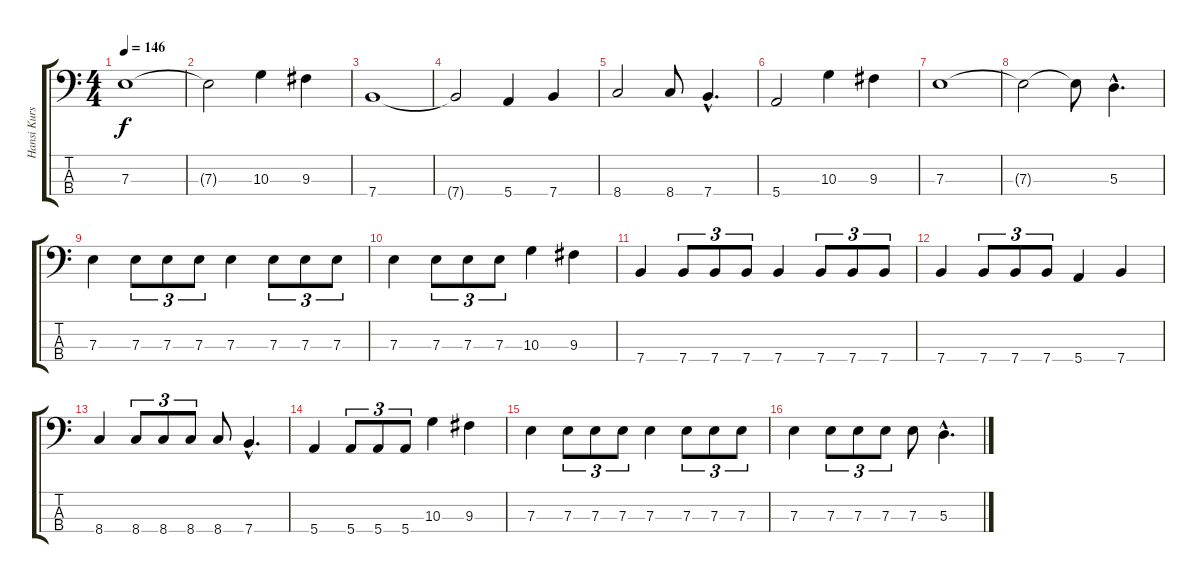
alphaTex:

\track ("Hansi Kursh" "Hansi Kurs") {instrument electricbasspick}
\staff {score tabs}
\tuning (G2 D2 A1 E1) {hide}
\ts (4 4)
\tempo 146
\clef f4
\ks c
7.3.1{dy f instrument electricbasspick} |
7.3{t}.2 10.3.4 9.3.4 |
7.4.1 |
7.4{t}.2 5.4.4 7.4.4 |
8.4.2 8.4.8 7.4{hac}.4{d} |
5.4.2 10.3.4 9.3.4 |
7.3.1 |
7.3{t}.2 7.3{t}.8 5.3{hac}.4{d} |
7.3.4 7.3.8{tu (3 2)} 7.3.8{tu (3 2)} 7.3.8{tu (3 2)} 7.3.4 7.3.8{tu (3 2)} 7.3.8{tu (3 2)} 7.3.8{tu (3 2)} |
7.3.4 7.3.8{tu (3 2)} 7.3.8{tu (3 2)} 7.3.8{tu (3 2)} 10.3.4 9.3.4 |
7.4.4 7.4.8{tu (3 2)} 7.4.8{tu (3 2)} 7.4.8{tu (3 2)} 7.4.4 7.4.8{tu (3 2)} 7.4.8{tu (3 2)} 7.4.8{tu (3 2)} |
7.4.4 7.4.8{tu (3 2)} 7.4.8{tu (3 2)} 7.4.8{tu (3 2)} 5.4.4 7.4.4 |
8.4.4 8.4.8{tu (3 2)} 8.4.8{tu (3 2)} 8.4.8{tu (3 2)} 8.4.8 7.4{hac}.4{d} |
5.4.4 5.4.8{tu (3 2)} 5.4.8{tu (3 2)} 5.4.8{tu (3 2)} 10.3.4 9.3.4 |
7.3.4 7.3.8{tu (3 2)} 7.3.8{tu (3 2)} 7.3.8{tu (3 2)} 7.3.4 7.3.8{tu (3 2)} 7.3.8{tu (3 2)} 7.3.8{tu (3 2)} |
7.3.4 7.3.8{tu (3 2)} 7.3.8{tu (3 2)} 7.3.8{tu (3 2)} 7.3.8 5.3{hac}.4{d}
